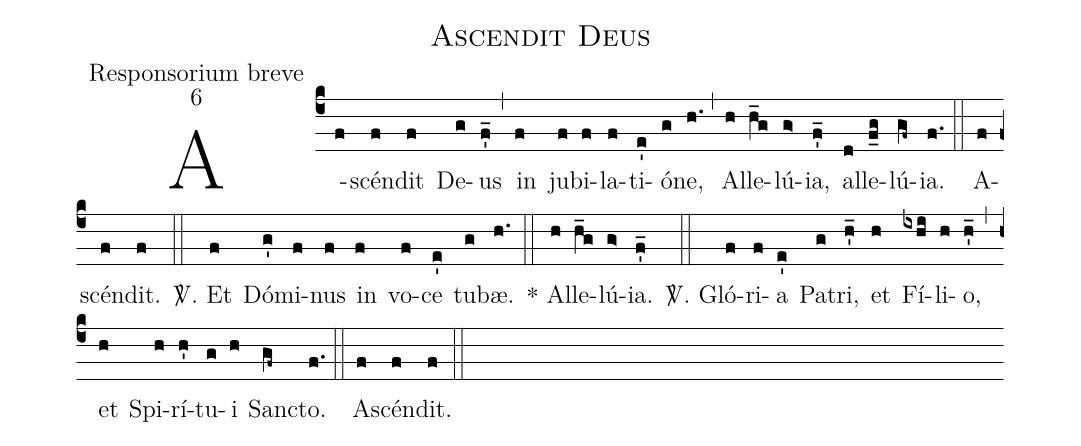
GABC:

name:Ascendit Deus;
office-part:Responsorium breve;
mode:6;
%%
(c4) A(f)scén(f)dit(f) De(g)us(f_') (,) in(f) ju(f)bi(f)la(f)ti(e')ó(g)ne,(h.) (,) Al(h)le(h_g)lú(g>)ia,(f'_) al(d)le(f_g)lú(gf~)ia.(f.) (::)
A(f)scén(f)dit.(f) (::)

<sp>V/</sp>. Et(f) Dó(g')mi(f)nus(f) in(f) vo(f)ce(e')
tu(g)bæ.(h.) (::)
* Al(h)le(h_g)lú(g>)ia.(f'_) (::)

<sp>V/</sp>. Gló(f)ri(f)a(e') Pa(g)tri,(h'_) et(h) Fí(ixhi)li(h)o,(h'_) (,) et(h) Spi(h)rí(h')tu(g)i(h) San(gf~)cto.(f.) (::)  A(f)scén(f)dit.(f) (::)
